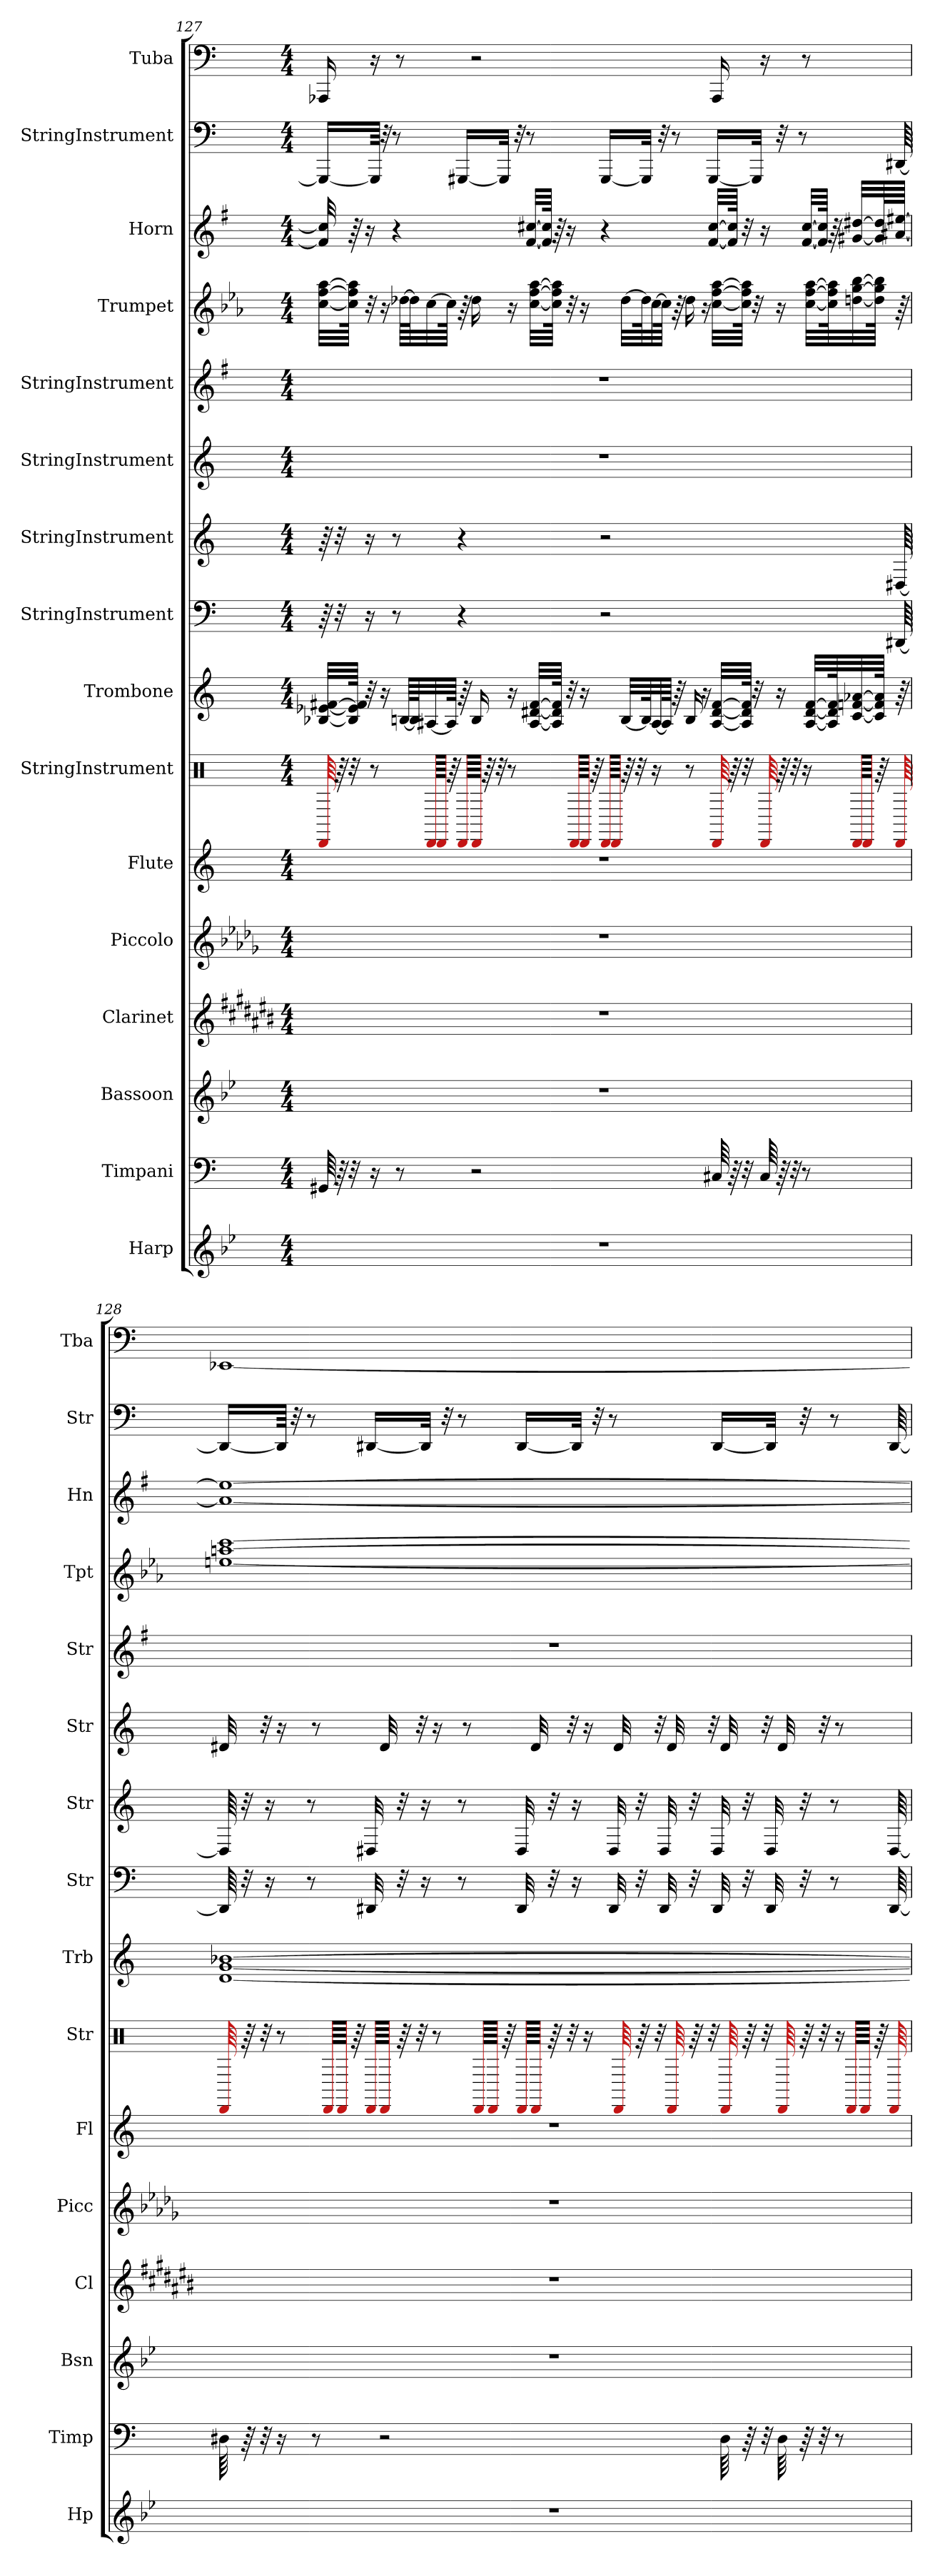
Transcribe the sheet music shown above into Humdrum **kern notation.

**kern	**kern	**kern	**kern	**kern	**kern	**kern	**kern	**kern	**kern	**kern	**kern	**kern	**kern	**kern	**kern
*part16	*part15	*part14	*part13	*part12	*part11	*part10	*part9	*part8	*part7	*part6	*part5	*part4	*part3	*part2	*part1
*staff16	*staff15	*staff14	*staff13	*staff12	*staff11	*staff10	*staff9	*staff8	*staff7	*staff6	*staff5	*staff4	*staff3	*staff2	*staff1
*I"Harp	*I"Timpani	*I"Bassoon	*I"Clarinet	*I"Piccolo	*I"Flute	*I"StringInstrument	*I"Trombone	*I"StringInstrument	*I"StringInstrument	*I"StringInstrument	*I"StringInstrument	*I"Trumpet	*I"Horn	*I"StringInstrument	*I"Tuba
*I'Hp	*I'Timp	*I'Bsn	*I'Cl	*I'Picc	*I'Fl	*I'Str	*I'Trb	*I'Str	*I'Str	*I'Str	*I'Str	*I'Tpt	*I'Hn	*I'Str	*I'Tba
!!LO:PB:g=z
*clefG2	*clefF4	*clefG2	*clefG2	*clefG2	*clefG2	*clefX	*clefG2	*clefF4	*clefG2	*clefG2	*clefG2	*clefG2	*clefG2	*clefF4	*clefF4
*	*	*	*ITrd1c2	*ITrd-7c-12	*	*	*	*	*	*	*	*ITrd1c2	*ITrd4c7	*	*
*k[b-e-]	*k[]	*k[b-e-]	*k[f#c#g#d#a#]	*k[b-e-a-d-g-]	*k[]	*k[]	*k[]	*k[]	*k[]	*k[]	*k[f#]	*k[b-e-a-d-g-]	*k[]	*k[]	*k[]
*M4/4	*M4/4	*M4/4	*M4/4	*M4/4	*M4/4	*M4/4	*M4/4	*M4/4	*M4/4	*M4/4	*M4/4	*M4/4	*M4/4	*M4/4	*M4/4
=127	=127	=127	=127	=127	=127	=127	=127	=127	=127	=127	=127	=127	=127	=127	=127
1r	64GG#X/	1r	1r	1r	1r	64DD/	[32B-X/ [32e-X/ [32f#X/LLL	64r	64r	1r	1r	[32b-\ [32ee-\ [32gg-\LLL	32B/] 32f#/]	16GGG#/LL_	16AAA-X/
.	64r	.	.	.	.	64r	.	32r	32r	.	.	.	.	.	.
.	32r	.	.	.	.	32r	64B-/] 64e-/] 64f#/]JJJk	.	.	.	.	64b-\] 64ee-\] 64gg-\]JJJk	64r	.	.
.	.	.	.	.	.	.	32r	16r	16r	.	.	32r	16r	.	.
.	16r	.	.	.	.	8r	.	.	.	.	.	.	.	64GGG#/JJkk]	16r
.	.	.	.	.	.	.	16r	.	.	.	.	16r	.	32r	.
.	.	.	.	.	.	.	.	8r	8r	.	.	.	4r	8r	.
.	8r	.	.	.	.	.	.	.	.	.	.	.	.	.	8r
.	.	.	.	.	.	.	[32Bn/LLL	.	.	.	.	[32cc-X\LLL	.	.	.
.	.	.	.	.	.	.	64B/K]	.	.	.	.	64cc-\K]	.	.	.
.	.	.	.	.	.	64DD/LLLL	[32A#X/	.	.	.	.	[32b-\	.	.	.
.	.	.	.	.	.	64DD/JJJJ	.	.	.	.	.	.	.	.	.
.	.	.	.	.	.	64r	64A#/JJJk]	.	.	.	.	64b-\JJJk]	.	.	.
.	.	.	.	.	.	64DD/LLLL	64r	4r	4r	.	.	64r	.	[16GGG#X/LL	.
.	2r	.	.	.	.	64DD/JJJJ	16B/	.	.	.	.	16cc-\	.	.	2r
.	.	.	.	.	.	64r	.	.	.	.	.	.	.	.	.
.	.	.	.	.	.	32r	.	.	.	.	.	.	.	.	.
.	.	.	.	.	.	.	.	.	.	.	.	.	.	32GGG#/JJk]	.
.	.	.	.	.	.	8r	16r	.	.	.	.	16r	.	.	.
.	.	.	.	.	.	.	.	.	.	.	.	.	.	32r	.
.	.	.	.	.	.	.	.	.	.	.	.	.	[32B/ [32f#X/LLL	8r	.
.	.	.	.	.	.	.	[32A#/ [32d#X/ [32f#/LLL	.	.	.	.	[32b-\ [32ee-\ [32gg-\LLL	.	.	.
.	.	.	.	.	.	.	.	.	.	.	.	.	64B/] 64f#/]JJJk	.	.
.	.	.	.	.	.	.	64A#/] 64d#/] 64f#/]JJJk	.	.	.	.	64b-\] 64ee-\] 64gg-\]JJJk	64r	.	.
.	.	.	.	.	.	.	32r	.	.	.	.	32r	16r	.	.
.	.	.	.	.	.	64DD/LLLL	.	.	.	.	.	.	.	.	.
.	.	.	.	.	.	64DD/JJJJ	16r	.	.	.	.	16r	.	.	.
.	.	.	.	.	.	64r	.	.	.	.	.	.	.	.	.
.	.	.	.	.	.	64DD/LLLL	.	2r	2r	.	.	.	4r	[16GGG#/LL	.
.	.	.	.	.	.	64DD/JJJJ	.	.	.	.	.	.	.	.	.
.	.	.	.	.	.	64r	[32B/LLL	.	.	.	.	[32cc-\LLL	.	.	.
.	.	.	.	.	.	32r	.	.	.	.	.	.	.	.	.
.	.	.	.	.	.	.	64B/K]	.	.	.	.	64cc-\K]	.	32GGG#/JJk]	.
.	.	.	.	.	.	16r	[32A#/	.	.	.	.	[32b-\	.	.	.
.	.	.	.	.	.	.	.	.	.	.	.	.	.	32r	.
.	.	.	.	.	.	.	64A#/JJJk]	.	.	.	.	64b-\JJJk]	.	.	.
.	.	.	.	.	.	.	64r	.	.	.	.	64r	.	8r	.
.	.	.	.	.	.	8r	16B/	.	.	.	.	16cc-\	.	.	.
.	.	.	.	.	.	.	16r	.	.	.	.	16r	.	.	.
.	.	.	.	.	.	.	.	.	.	.	.	.	[32B/ [32f#/LLL	[16GGG#/LL	.
.	64C#X/	.	.	.	.	64DD/	[32A#/ [32d#/ [32f#/LLL	.	.	.	.	[32b-\ [32ee-\ [32gg-\LLL	.	.	16AAA-/
.	64r	.	.	.	.	64r	.	.	.	.	.	.	64B/] 64f#/]JJJk	.	.
.	32r	.	.	.	.	32r	64A#/] 64d#/] 64f#/]JJJk	.	.	.	.	64b-\] 64ee-\] 64gg-\]JJJk	32r	.	.
.	.	.	.	.	.	.	32r	.	.	.	.	32r	.	32GGG#/JJk]	.
.	64C#/	.	.	.	.	64DD/	.	.	.	.	.	.	16r	.	16r
.	64r	.	.	.	.	64r	16r	.	.	.	.	16r	.	32r	.
.	32r	.	.	.	.	32r	.	.	.	.	.	.	.	.	.
.	.	.	.	.	.	.	.	.	.	.	.	.	.	8r	.
.	8r	.	.	.	.	16r	.	.	.	.	.	.	[32B/ [32f#/LLL	.	8r
.	.	.	.	.	.	.	[32A#/ [32d#/ [32f#/LLL	.	.	.	.	[32b-\ [32ee-\ [32gg-\LLL	.	.	.
.	.	.	.	.	.	.	.	.	.	.	.	.	64B/] 64f#/]JJJk	.	.
.	.	.	.	.	.	.	64A#/] 64d#/] 64f#/]K	.	.	.	.	64b-\] 64ee-\] 64gg-\]K	64r	.	.
.	.	.	.	.	.	64DD/LLLL	[32c/ [32fn/ [32a-X/	.	.	.	.	[32ccn\ [32ff\ [32aa-\	[32c#X/ [32g#X/LLL	.	.
.	.	.	.	.	.	64DD/JJJJ	.	.	.	.	.	.	.	.	.
.	.	.	.	.	.	64r	64c/] 64f/] 64a-/]JJJk	.	.	.	.	64cc\] 64ff\] 64aa-\]JJJk	64c#/] 64g#/]L	.	.
.	.	.	.	.	.	64DD/	64r	[64DD#X/	[64D#X/	.	.	64r	[64d#X/ [64a#X/JJJJ	[64DD#X/	.
!!LO:PB:g=z
=128	=128	=128	=128	=128	=128	=128	=128	=128	=128	=128	=128	=128	=128	=128	=128
1r	64D#X\	1r	1r	1r	1r	64DD/	[1d [1g [1b-X	64DD#/]	64D#/]	32d#X/	1r	[1ddn [1ggn [1bb-	1d#_ 1a#_	16DD#/LL_	[1EE-X
.	64r	.	.	.	.	64r	.	32r	32r	.	.	.	.	.	.
.	32r	.	.	.	.	32r	.	.	.	32r	.	.	.	.	.
.	.	.	.	.	.	.	.	16r	16r	.	.	.	.	.	.
.	16r	.	.	.	.	8r	.	.	.	16r	.	.	.	64DD#/JJkk]	.
.	.	.	.	.	.	.	.	.	.	.	.	.	.	32r	.
.	.	.	.	.	.	.	.	8r	8r	.	.	.	.	8r	.
.	8r	.	.	.	.	.	.	.	.	8r	.	.	.	.	.
.	.	.	.	.	.	64DD/LLLL	.	.	.	.	.	.	.	.	.
.	.	.	.	.	.	64DD/JJJJ	.	.	.	.	.	.	.	.	.
.	.	.	.	.	.	64r	.	.	.	.	.	.	.	.	.
.	.	.	.	.	.	64DD/LLLL	.	32DD#X/	32D#X/	.	.	.	.	[16DD#X/LL	.
.	2r	.	.	.	.	64DD/JJJJ	.	.	.	32d#/	.	.	.	.	.
.	.	.	.	.	.	64r	.	32r	32r	.	.	.	.	.	.
.	.	.	.	.	.	32r	.	.	.	32r	.	.	.	.	.
.	.	.	.	.	.	.	.	16r	16r	.	.	.	.	32DD#/JJk]	.
.	.	.	.	.	.	8r	.	.	.	16r	.	.	.	.	.
.	.	.	.	.	.	.	.	.	.	.	.	.	.	32r	.
.	.	.	.	.	.	.	.	8r	8r	.	.	.	.	8r	.
.	.	.	.	.	.	.	.	.	.	8r	.	.	.	.	.
.	.	.	.	.	.	64DD/LLLL	.	.	.	.	.	.	.	.	.
.	.	.	.	.	.	64DD/JJJJ	.	.	.	.	.	.	.	.	.
.	.	.	.	.	.	64r	.	.	.	.	.	.	.	.	.
.	.	.	.	.	.	64DD/LLLL	.	32DD#/	32D#/	.	.	.	.	[16DD#/LL	.
.	.	.	.	.	.	64DD/JJJJ	.	.	.	32d#/	.	.	.	.	.
.	.	.	.	.	.	64r	.	32r	32r	.	.	.	.	.	.
.	.	.	.	.	.	32r	.	.	.	32r	.	.	.	.	.
.	.	.	.	.	.	.	.	16r	16r	.	.	.	.	32DD#/JJk]	.
.	.	.	.	.	.	16r	.	.	.	16r	.	.	.	.	.
.	.	.	.	.	.	.	.	.	.	.	.	.	.	32r	.
.	.	.	.	.	.	.	.	32DD#/	32D#/	.	.	.	.	8r	.
.	.	.	.	.	.	64DD/	.	.	.	32d#/	.	.	.	.	.
.	.	.	.	.	.	64r	.	32r	32r	.	.	.	.	.	.
.	.	.	.	.	.	32r	.	.	.	32r	.	.	.	.	.
.	.	.	.	.	.	.	.	32DD#/	32D#/	.	.	.	.	.	.
.	.	.	.	.	.	64DD/	.	.	.	32d#/	.	.	.	.	.
.	.	.	.	.	.	64r	.	32r	32r	.	.	.	.	.	.
.	.	.	.	.	.	32r	.	.	.	32r	.	.	.	.	.
.	.	.	.	.	.	.	.	32DD#/	32D#/	.	.	.	.	[16DD#/LL	.
.	64D#\	.	.	.	.	64DD/	.	.	.	32d#/	.	.	.	.	.
.	64r	.	.	.	.	64r	.	32r	32r	.	.	.	.	.	.
.	32r	.	.	.	.	32r	.	.	.	32r	.	.	.	.	.
.	.	.	.	.	.	.	.	32DD#/	32D#/	.	.	.	.	32DD#/JJk]	.
.	64D#\	.	.	.	.	64DD/	.	.	.	32d#/	.	.	.	.	.
.	64r	.	.	.	.	64r	.	32r	32r	.	.	.	.	32r	.
.	32r	.	.	.	.	32r	.	.	.	32r	.	.	.	.	.
.	.	.	.	.	.	.	.	8r	8r	.	.	.	.	8r	.
.	8r	.	.	.	.	16r	.	.	.	8r	.	.	.	.	.
.	.	.	.	.	.	64DD/LLLL	.	.	.	.	.	.	.	.	.
.	.	.	.	.	.	64DD/JJJJ	.	.	.	.	.	.	.	.	.
.	.	.	.	.	.	64r	.	.	.	.	.	.	.	.	.
.	.	.	.	.	.	64DD/	.	[64DD#/	[64D#/	.	.	.	.	[64DD#/	.
=	=	=	=	=	=	=	=	=	=	=	=	=	=	=	=
*-	*-	*-	*-	*-	*-	*-	*-	*-	*-	*-	*-	*-	*-	*-	*-
